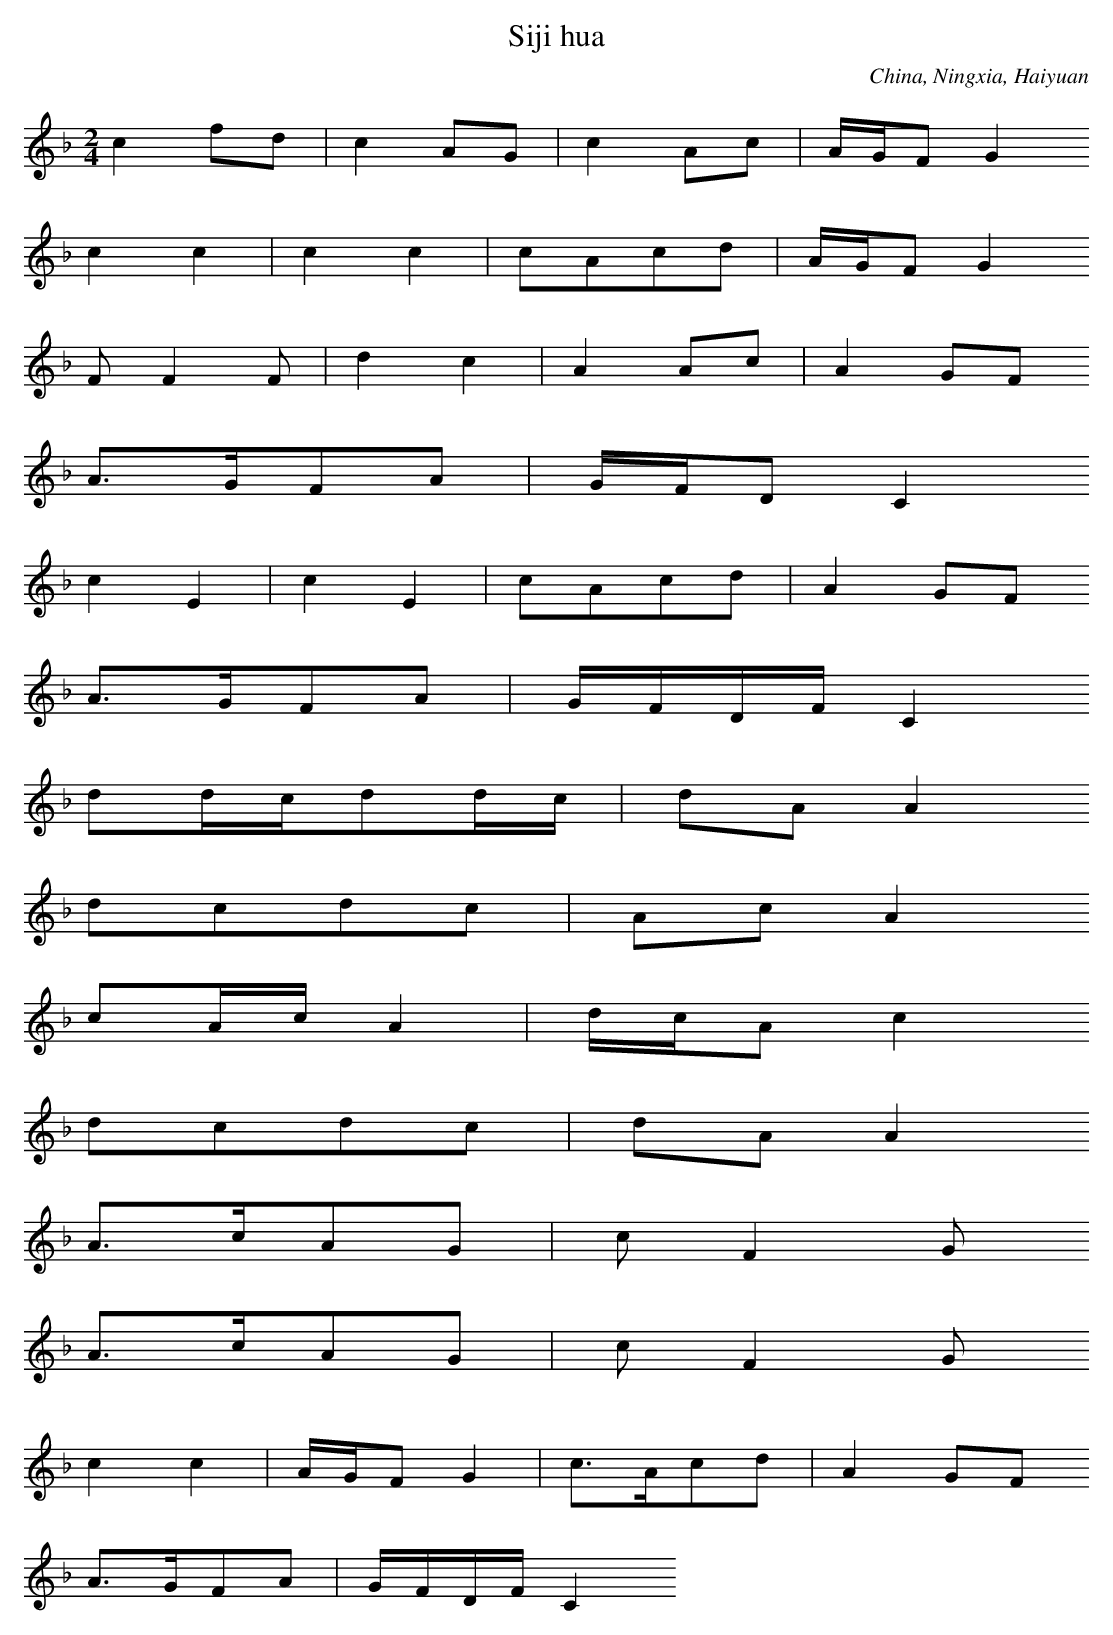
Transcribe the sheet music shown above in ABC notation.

X:1
T: Siji hua
O: China, Ningxia, Haiyuan
M: 2/4
L: 1/16
K: F
c4f2d2 | c4A2G2 | c4A2c2 | AGF2G4
c4c4 | c4c4 | c2A2c2d2 | AGF2G4
F2F4F2 | d4c4 | A4A2c2 | A4G2F2
A3GF2A2 | GFD2C4
c4E4 | c4E4 | c2A2c2d2 | A4G2F2
A3GF2A2 | GFDFC4
d2dcd2dc | d2A2A4
d2c2d2c2 | A2c2A4
c2AcA4 | dcA2c4
d2c2d2c2 | d2A2A4
A3cA2G2 | c2F4G2
A3cA2G2 | c2F4G2
c4c4 | AGF2G4 | c3Ac2d2 | A4G2F2
A3GF2A2 | GFDFC4
